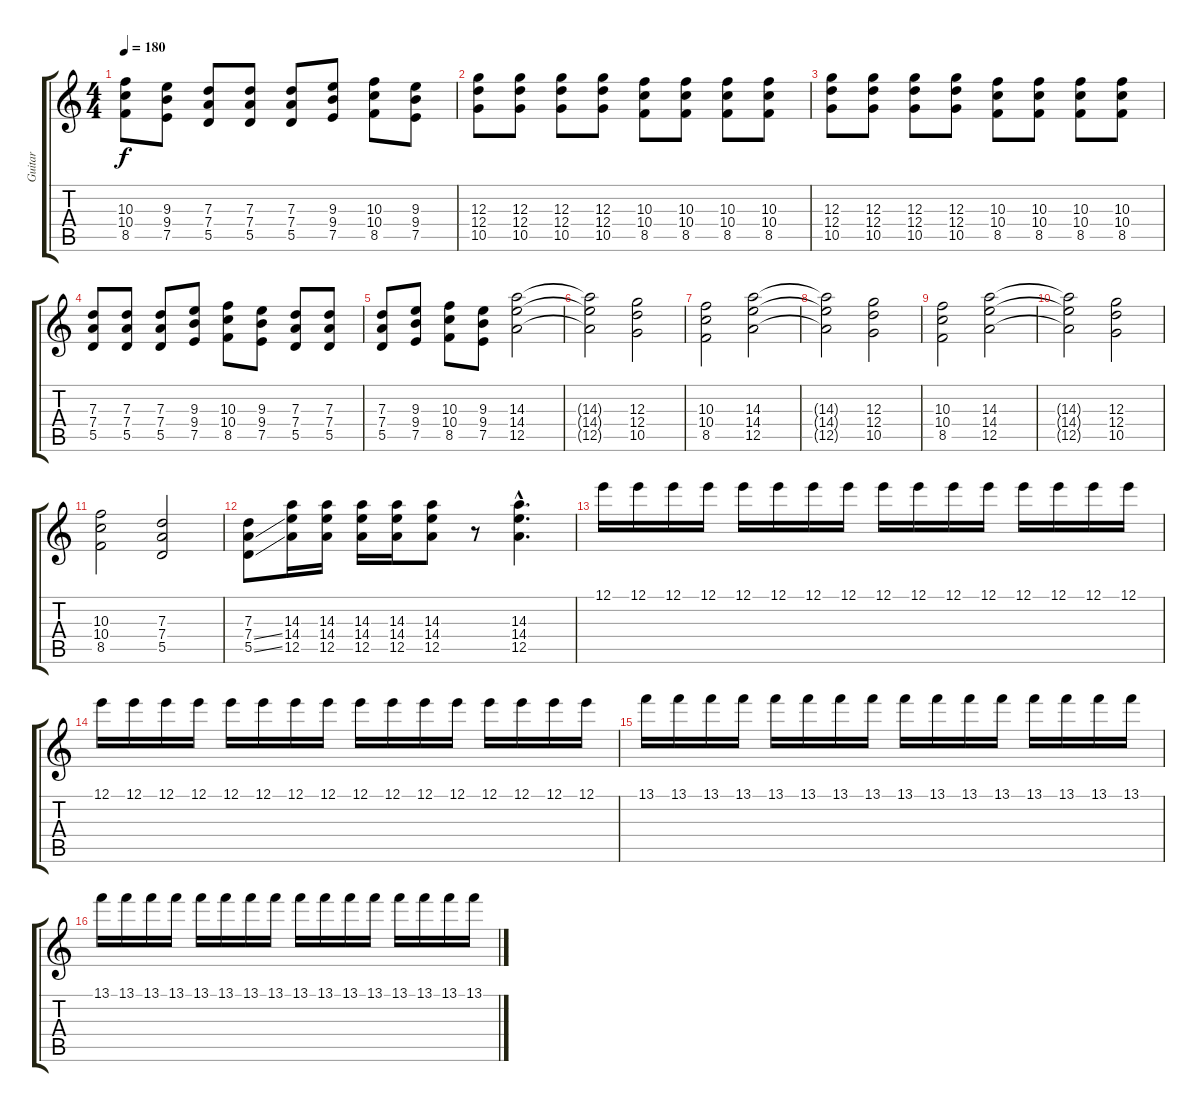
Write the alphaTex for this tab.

\track ("Guitar" "Guitar") {instrument distortionguitar}
\staff {score tabs}
\tuning (E4 B3 G3 D3 A2 E2) {hide}
\ts (4 4)
\tempo 180
\clef g2
\ks c
(10.3 10.4 8.5).8{dy f} (9.3 9.4 7.5).8 (7.3 7.4 5.5).8 (7.3 7.4 5.5).8 (7.3 7.4 5.5).8 (9.3 9.4 7.5).8 (10.3 10.4 8.5).8 (9.3 9.4 7.5).8 |
(12.3 12.4 10.5).8 (12.3 12.4 10.5).8 (12.3 12.4 10.5).8 (12.3 12.4 10.5).8 (10.3 10.4 8.5).8 (10.3 10.4 8.5).8 (10.3 10.4 8.5).8 (10.3 10.4 8.5).8 |
(12.3 12.4 10.5).8 (12.3 12.4 10.5).8 (12.3 12.4 10.5).8 (12.3 12.4 10.5).8 (10.3 10.4 8.5).8 (10.3 10.4 8.5).8 (10.3 10.4 8.5).8 (10.3 10.4 8.5).8 |
(7.3 7.4 5.5).8 (7.3 7.4 5.5).8 (7.3 7.4 5.5).8 (9.3 9.4 7.5).8 (10.3 10.4 8.5).8 (9.3 9.4 7.5).8 (7.3 7.4 5.5).8 (7.3 7.4 5.5).8 |
(7.3 7.4 5.5).8 (9.3 9.4 7.5).8 (10.3 10.4 8.5).8 (9.3 9.4 7.5).8 (14.3 14.4 12.5).2 |
(14.3{t} 14.4{t} 12.5{t}).2 (12.3 12.4 10.5).2 |
(10.3 10.4 8.5).2 (14.3 14.4 12.5).2 |
(14.3{t} 14.4{t} 12.5{t}).2 (12.3 12.4 10.5).2 |
(10.3 10.4 8.5).2 (14.3 14.4 12.5).2 |
(14.3{t} 14.4{t} 12.5{t}).2 (12.3 12.4 10.5).2 |
(10.3 10.4 8.5).2 (7.3 7.4 5.5).2 |
(7.3 7.4{ss} 5.5{ss}).8 (14.3 14.4 12.5).16 (14.3 14.4 12.5).16 (14.3 14.4 12.5).16 (14.3 14.4 12.5).16 (14.3 14.4 12.5).8 r.8 (14.3{hac} 14.4{hac} 12.5{hac}).4{d} |
12.1.16 12.1.16 12.1.16 12.1.16 12.1.16 12.1.16 12.1.16 12.1.16 12.1.16 12.1.16 12.1.16 12.1.16 12.1.16 12.1.16 12.1.16 12.1.16 |
12.1.16 12.1.16 12.1.16 12.1.16 12.1.16 12.1.16 12.1.16 12.1.16 12.1.16 12.1.16 12.1.16 12.1.16 12.1.16 12.1.16 12.1.16 12.1.16 |
13.1.16 13.1.16 13.1.16 13.1.16 13.1.16 13.1.16 13.1.16 13.1.16 13.1.16 13.1.16 13.1.16 13.1.16 13.1.16 13.1.16 13.1.16 13.1.16 |
13.1.16 13.1.16 13.1.16 13.1.16 13.1.16 13.1.16 13.1.16 13.1.16 13.1.16 13.1.16 13.1.16 13.1.16 13.1.16 13.1.16 13.1.16 13.1.16
